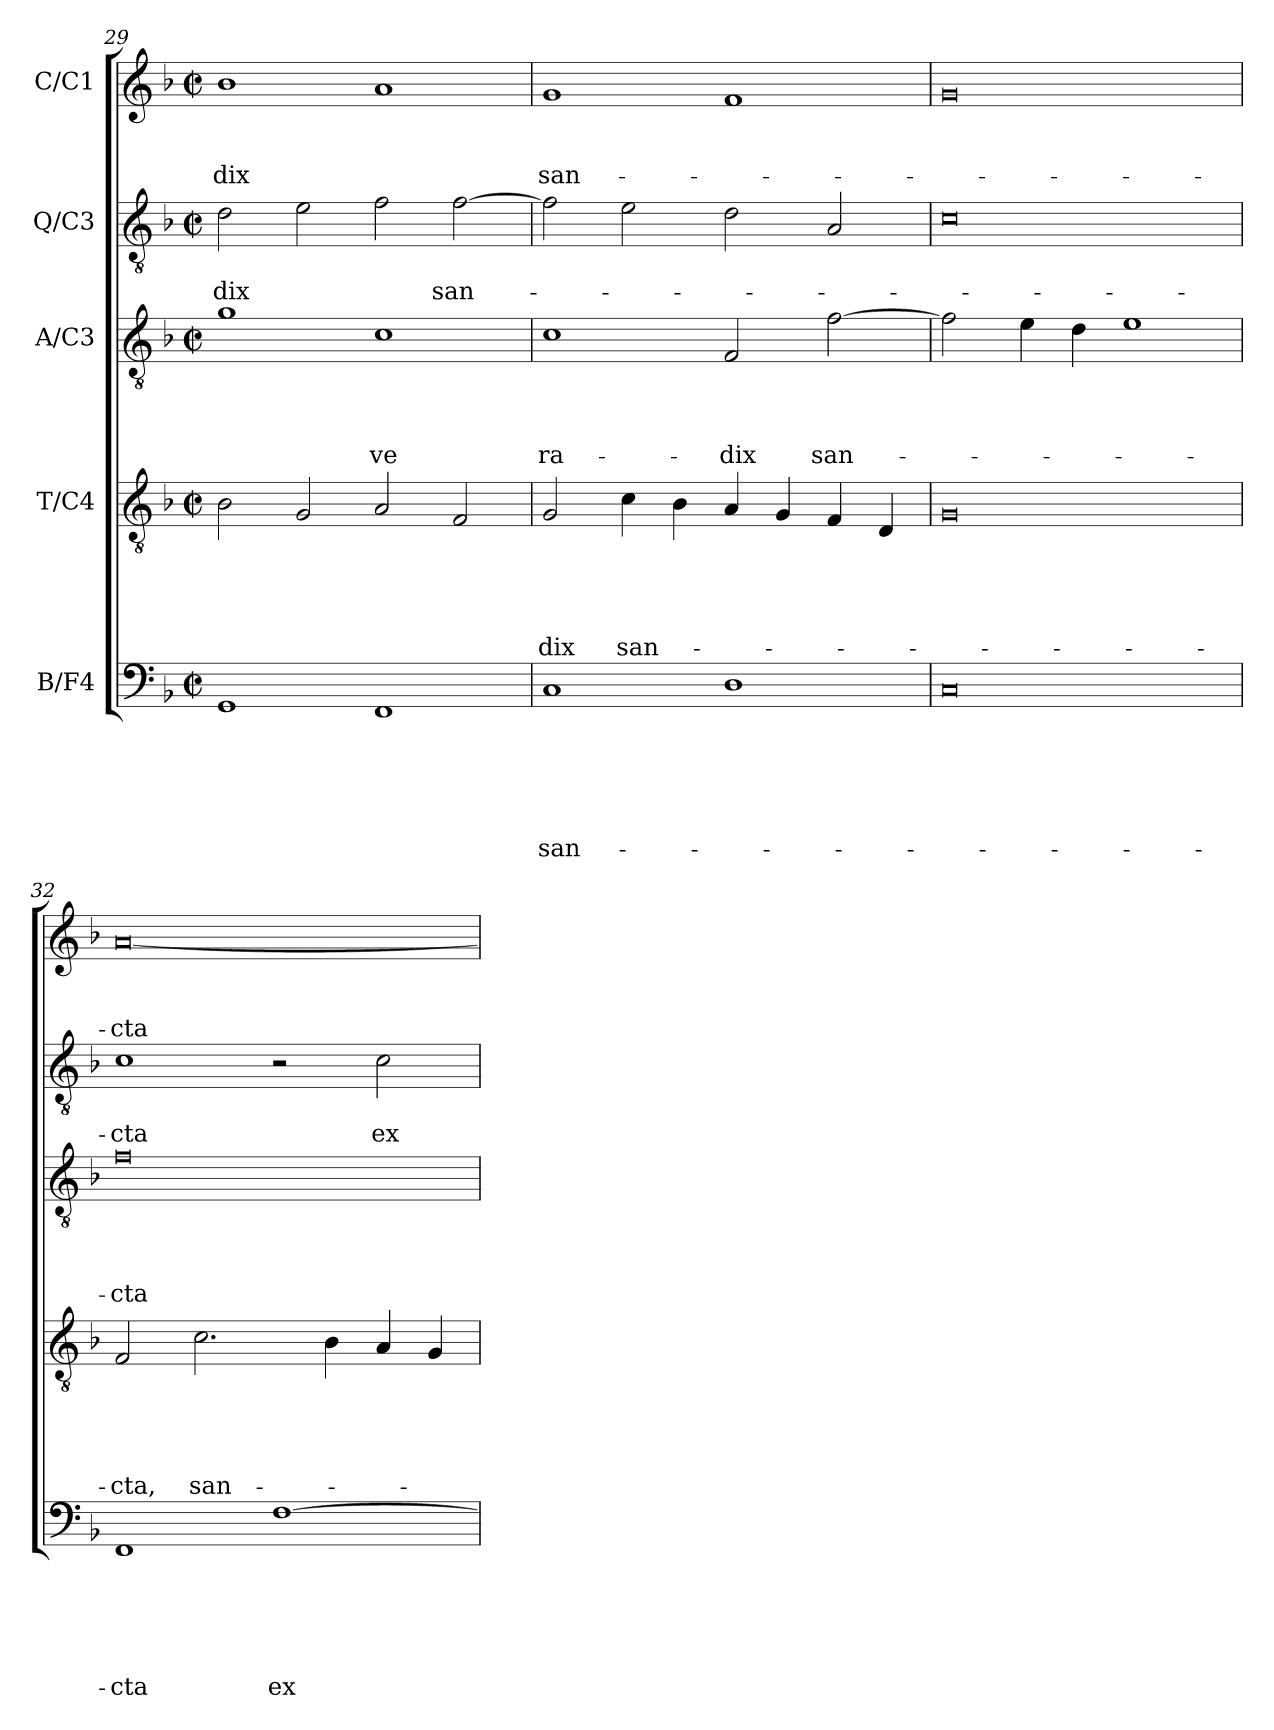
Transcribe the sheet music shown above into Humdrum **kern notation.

**kern	**text	**text	**text	**text	**text	**text	**kern	**text	**text	**text	**text	**text	**kern	**text	**text	**text	**text	**kern	**text	**text	**kern	**text	**text	**text
*part5	*part5	*part5	*part5	*part5	*part5	*part5	*part4	*part4	*part4	*part4	*part4	*part4	*part3	*part3	*part3	*part3	*part3	*part2	*part2	*part2	*part1	*part1	*part1	*part1
*staff5	*staff5	*staff5	*staff5	*staff5	*staff5	*staff5	*staff4	*staff4	*staff4	*staff4	*staff4	*staff4	*staff3	*staff3	*staff3	*staff3	*staff3	*staff2	*staff2	*staff2	*staff1	*staff1	*staff1	*staff1
*I"B/F4	*	*	*	*	*	*	*I"T/C4	*	*	*	*	*	*I"A/C3	*	*	*	*	*I"Q/C3	*	*	*I"C/C1	*	*	*
!!LO:LB:g=z
*clefF4	*	*	*	*	*	*	*clefGv2	*	*	*	*	*	*clefGv2	*	*	*	*	*clefGv2	*	*	*clefG2	*	*	*
*k[b-]	*	*	*	*	*	*	*k[b-]	*	*	*	*	*	*k[b-]	*	*	*	*	*k[b-]	*	*	*k[b-]	*	*	*
*F:	*	*	*	*	*	*	*F:	*	*	*	*	*	*F:	*	*	*	*	*F:	*	*	*F:	*	*	*
*M2/2	*	*	*	*	*	*	*M2/2	*	*	*	*	*	*M2/2	*	*	*	*	*M2/2	*	*	*M2/2	*	*	*
*met(c|)	*	*	*	*	*	*	*met(c|)	*	*	*	*	*	*met(c|)	*	*	*	*	*met(c|)	*	*	*met(c|)	*	*	*
=29	=29	=29	=29	=29	=29	=29	=29	=29	=29	=29	=29	=29	=29	=29	=29	=29	=29	=29	=29	=29	=29	=29	=29	=29
!	!	!	!	!	!	!	!	!	!	!	!	!	!	!	!	!	!	!	!	!LO:LY:b	!	!	!	!LO:LY:b
1GG	.	.	.	.	.	.	2B-\	.	.	.	.	.	1g	.	.	.	.	2d\	.	-dix	1b-	.	.	-dix
.	.	.	.	.	.	.	2G/	.	.	.	.	.	.	.	.	.	.	2e\	.	.	.	.	.	.
!	!	!	!	!	!	!	!	!	!	!	!	!	!	!	!	!	!LO:LY:b	!	!	!	!	!	!	!
1FF	.	.	.	.	.	.	2A/	.	.	.	.	.	1c	.	.	.	-ve	2f\	.	.	1a	.	.	.
!	!	!	!	!	!	!	!	!	!	!	!	!	!	!	!	!	!	!	!	!LO:LY:b	!	!	!	!
.	.	.	.	.	.	.	2F/	.	.	.	.	.	.	.	.	.	.	[2f\	.	san-	.	.	.	.
=30	=30	=30	=30	=30	=30	=30	=30	=30	=30	=30	=30	=30	=30	=30	=30	=30	=30	=30	=30	=30	=30	=30	=30	=30
!	!	!	!	!	!	!LO:LY:b	!	!	!	!	!	!LO:LY:b	!	!	!	!	!LO:LY:b	!	!	!	!	!	!	!LO:LY:b
1C	.	.	.	.	.	san-	2G/	.	.	.	.	-dix	1c	.	.	.	ra-	2f\]	.	.	1g	.	.	san-
!	!	!	!	!	!	!	!	!	!	!	!	!LO:LY:b	!	!	!	!	!	!	!	!	!	!	!	!
.	.	.	.	.	.	.	4c\	.	.	.	.	san-	.	.	.	.	.	2e\	.	.	.	.	.	.
.	.	.	.	.	.	.	4B-\	.	.	.	.	.	.	.	.	.	.	.	.	.	.	.	.	.
!	!	!	!	!	!	!	!	!	!	!	!	!	!	!	!	!	!LO:LY:b	!	!	!	!	!	!	!
1D	.	.	.	.	.	.	4A/	.	.	.	.	.	2F/	.	.	.	-dix	2d\	.	.	1f	.	.	.
.	.	.	.	.	.	.	4G/	.	.	.	.	.	.	.	.	.	.	.	.	.	.	.	.	.
!	!	!	!	!	!	!	!	!	!	!	!	!	!	!	!	!	!LO:LY:b	!	!	!	!	!	!	!
.	.	.	.	.	.	.	4F/	.	.	.	.	.	[2f\	.	.	.	san-	2A/	.	.	.	.	.	.
.	.	.	.	.	.	.	4D/	.	.	.	.	.	.	.	.	.	.	.	.	.	.	.	.	.
=31	=31	=31	=31	=31	=31	=31	=31	=31	=31	=31	=31	=31	=31	=31	=31	=31	=31	=31	=31	=31	=31	=31	=31	=31
0C	.	.	.	.	.	.	0G	.	.	.	.	.	2f\]	.	.	.	.	0c	.	.	0g	.	.	.
.	.	.	.	.	.	.	.	.	.	.	.	.	4e\	.	.	.	.	.	.	.	.	.	.	.
.	.	.	.	.	.	.	.	.	.	.	.	.	4d\	.	.	.	.	.	.	.	.	.	.	.
.	.	.	.	.	.	.	.	.	.	.	.	.	1e	.	.	.	.	.	.	.	.	.	.	.
=32	=32	=32	=32	=32	=32	=32	=32	=32	=32	=32	=32	=32	=32	=32	=32	=32	=32	=32	=32	=32	=32	=32	=32	=32
!	!	!	!	!	!	!LO:LY:b	!	!	!	!	!	!LO:LY:b	!	!	!	!	!LO:LY:b	!	!	!LO:LY:b	!	!	!	!LO:LY:b
1FF	.	.	.	.	.	-cta	2F/	.	.	.	.	-cta,	0f	.	.	.	-cta	1c	.	-cta	[0a	.	.	-cta
!	!	!	!	!	!	!	!	!	!	!	!	!LO:LY:b	!	!	!	!	!	!	!	!	!	!	!	!
.	.	.	.	.	.	.	2.c\	.	.	.	.	san-	.	.	.	.	.	.	.	.	.	.	.	.
!	!	!	!	!	!	!LO:LY:b	!	!	!	!	!	!	!	!	!	!	!	!	!	!	!	!	!	!
[1F	.	.	.	.	.	ex	.	.	.	.	.	.	.	.	.	.	.	2r	.	.	.	.	.	.
.	.	.	.	.	.	.	4B-\	.	.	.	.	.	.	.	.	.	.	.	.	.	.	.	.	.
!	!	!	!	!	!	!	!	!	!	!	!	!	!	!	!	!	!	!	!	!LO:LY:b	!	!	!	!
.	.	.	.	.	.	.	4A/	.	.	.	.	.	.	.	.	.	.	2c\	.	ex	.	.	.	.
.	.	.	.	.	.	.	4G/	.	.	.	.	.	.	.	.	.	.	.	.	.	.	.	.	.
=	=	=	=	=	=	=	=	=	=	=	=	=	=	=	=	=	=	=	=	=	=	=	=	=
*-	*-	*-	*-	*-	*-	*-	*-	*-	*-	*-	*-	*-	*-	*-	*-	*-	*-	*-	*-	*-	*-	*-	*-	*-
